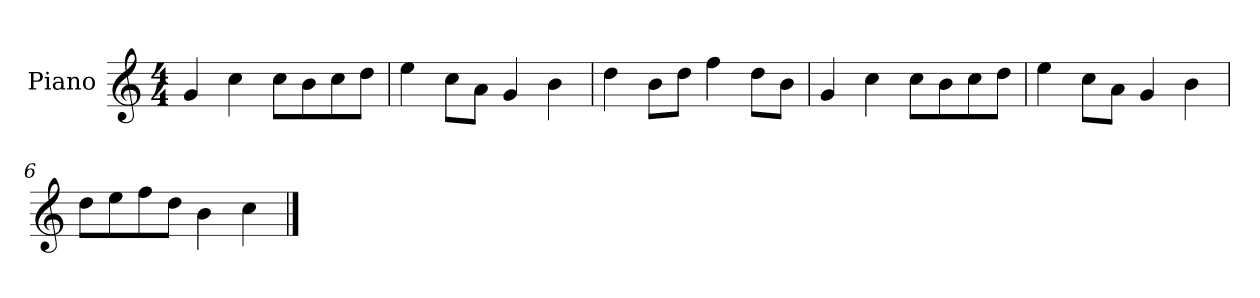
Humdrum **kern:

**kern
*part1
*staff1
*I"Piano
*I'P-no
*clefG2
*k[]
*M4/4
*MM90
=1
4g/
4cc\
8cc\L
8b\
8cc\
8dd\J
=2
4ee\
8cc\L
8a\J
4g/
4b\
=3
4dd\
8b\L
8dd\J
4ff\
8dd\L
8b\J
=4
4g/
4cc\
8cc\L
8b\
8cc\
8dd\J
=5
4ee\
8cc\L
8a\J
4g/
4b\
=6
8dd\L
8ee\
8ff\
8dd\J
4b\
4cc\
==
*-
